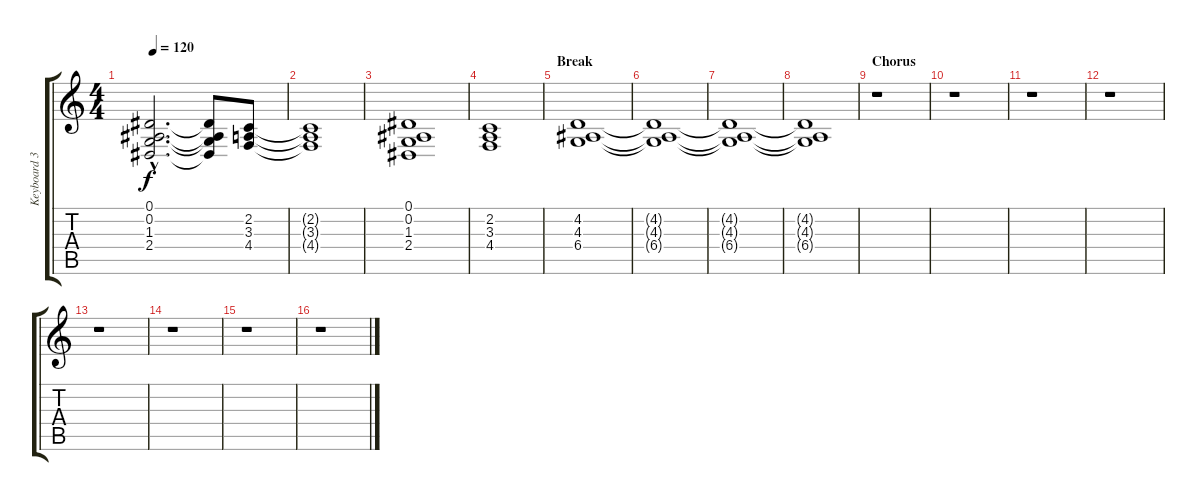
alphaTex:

\track ("Keyboard 3" "Keyboard 3") {instrument seashore}
\staff {score tabs}
\tuning (Eb4 Bb3 Gb3 Db3 Ab2 Eb2) {hide}
\ts (4 4)
\tempo 120
\clef g2
\ks c
(0.1{hac} 0.2{hac} 1.3{hac} 2.4{hac}).2{d dy f} (0.1{t} 0.2{t} 1.3{t} 2.4{t}).8 (2.2 3.3 4.4).8 |
(2.2{t} 3.3{t} 4.4{t}).1 |
(0.1 0.2 1.3 2.4).1 |
(2.2 3.3 4.4).1 |
\section ("" "Break")
(4.2 4.3 6.4).1{volume 9} |
(4.2{t} 4.3{t} 6.4{t}).1 |
(4.2{t} 4.3{t} 6.4{t}).1 |
(4.2{t} 4.3{t} 6.4{t}).1 |
\section ("" "Chorus")
r.1 |
r.1 |
r.1 |
r.1 |
r.1 |
r.1 |
r.1 |
r.1
